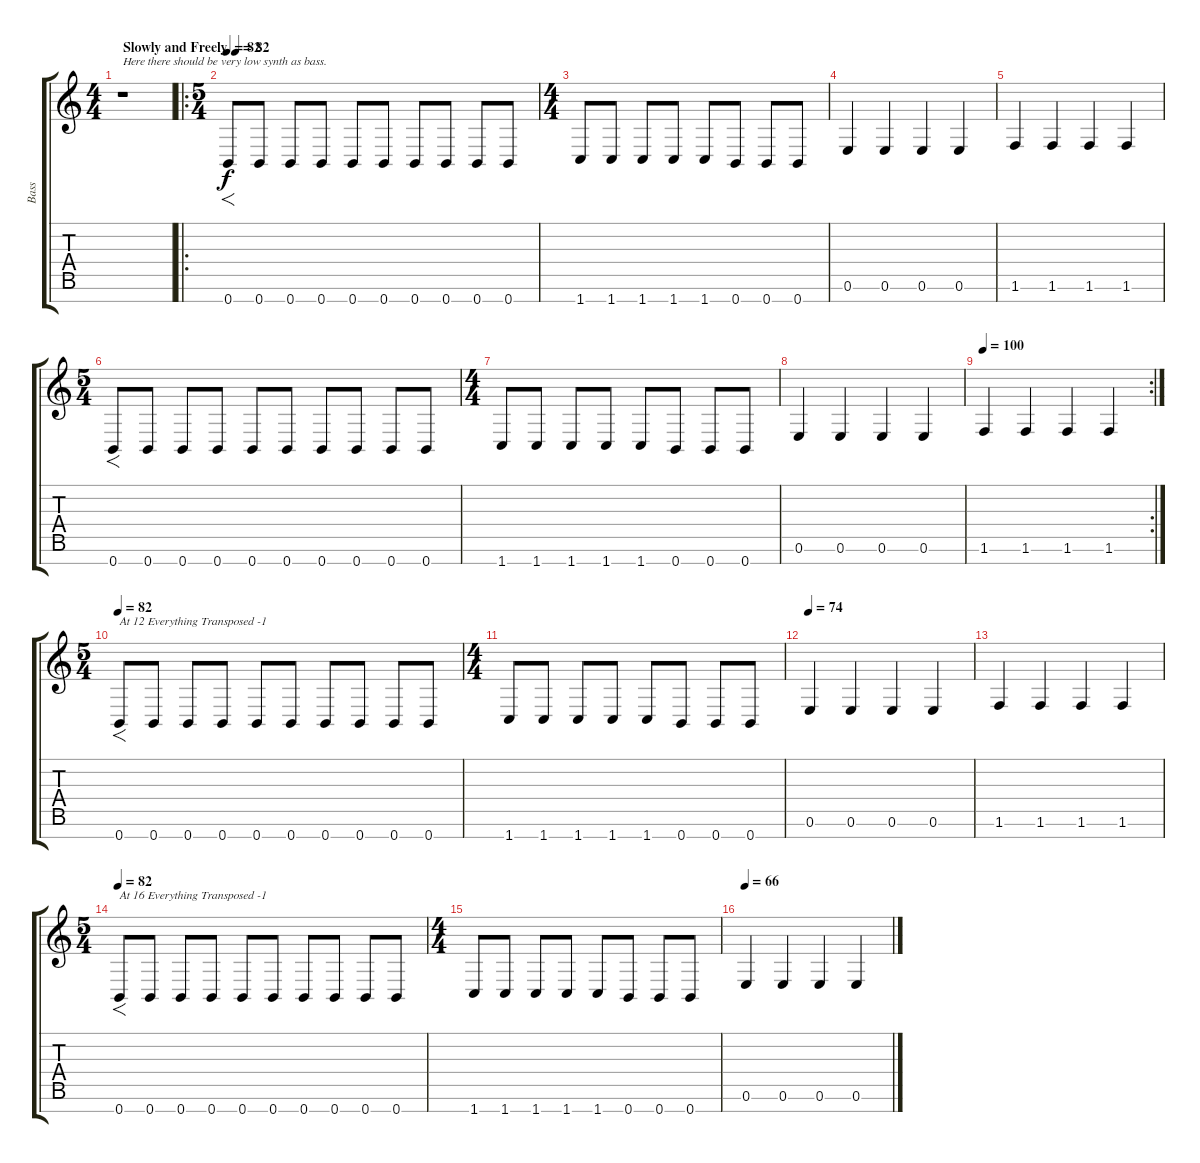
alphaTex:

\track ("Bass" "Bass") {instrument electricbasspick}
\staff {score tabs}
\tuning (E4 B3 G3 D3 A2 E2 B1) {hide}
\ts (4 4)
\tempo (82 "Slowly and Freely")
\clef g2
\ks c
r.1{txt "Here there should be very low synth as bass." dy f instrument electricbasspick} |
\ro
\ts (5 4)
\tempo 82
0.7.8{f} 0.7.8 0.7.8 0.7.8 0.7.8 0.7.8 0.7.8 0.7.8 0.7.8 0.7.8 |
\ts (4 4)
1.7.8 1.7.8 1.7.8 1.7.8 1.7.8 0.7.8 0.7.8 0.7.8 |
0.6.4 0.6.4 0.6.4 0.6.4 |
1.6.4 1.6.4 1.6.4 1.6.4 |
\ts (5 4)
0.7.8{f} 0.7.8 0.7.8 0.7.8 0.7.8 0.7.8 0.7.8 0.7.8 0.7.8 0.7.8 |
\ts (4 4)
1.7.8 1.7.8 1.7.8 1.7.8 1.7.8 0.7.8 0.7.8 0.7.8 |
0.6.4 0.6.4 0.6.4 0.6.4 |
\rc 2
\tempo 100
1.6.4 1.6.4 1.6.4 1.6.4 |
\ts (5 4)
\tempo 82
0.7.8{f txt "At 12 Everything Transposed -1"} 0.7.8 0.7.8 0.7.8 0.7.8 0.7.8 0.7.8 0.7.8 0.7.8 0.7.8 |
\ts (4 4)
1.7.8 1.7.8 1.7.8 1.7.8 1.7.8 0.7.8 0.7.8 0.7.8 |
\tempo 74
0.6.4 0.6.4 0.6.4 0.6.4 |
1.6.4 1.6.4 1.6.4 1.6.4 |
\ts (5 4)
\tempo 82
0.7.8{f txt "At 16 Everything Transposed -1"} 0.7.8 0.7.8 0.7.8 0.7.8 0.7.8 0.7.8 0.7.8 0.7.8 0.7.8 |
\ts (4 4)
1.7.8 1.7.8 1.7.8 1.7.8 1.7.8 0.7.8 0.7.8 0.7.8 |
\tempo 66
0.6.4 0.6.4 0.6.4 0.6.4
